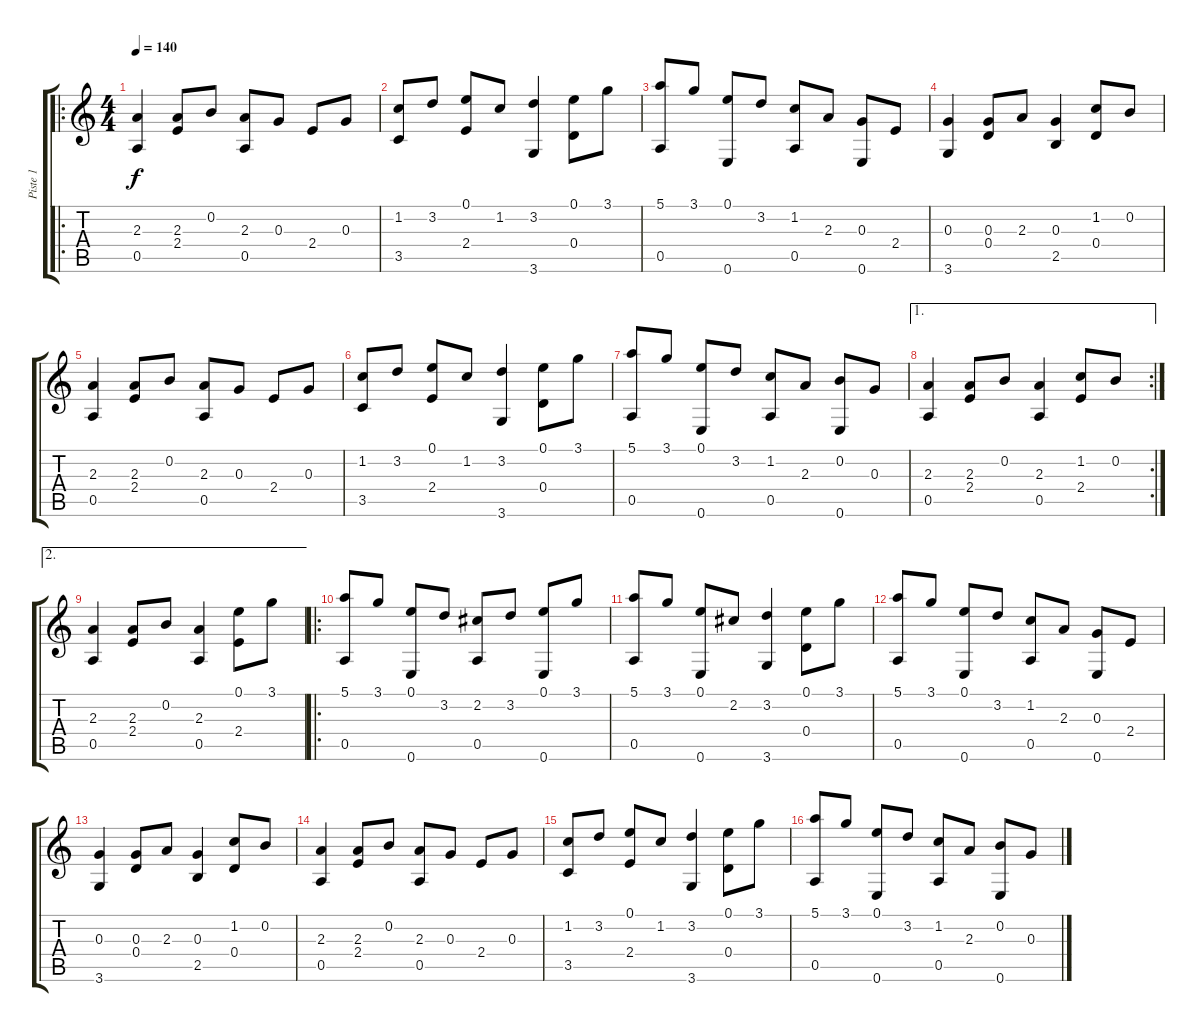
\track ("Piste 1" "Piste 1") {instrument acousticguitarnylon}
\staff {score tabs}
\tuning (E4 B3 G3 D3 A2 E2) {hide}
\ro
\ts (4 4)
\tempo 140
\clef g2
\ks c
(2.3 0.5).4{dy f instrument acousticguitarnylon} (2.3 2.4).8 0.2.8 (2.3 0.5).8 0.3.8 2.4.8 0.3.8 |
(1.2 3.5).8 3.2.8 (0.1 2.4).8 1.2.8 (3.2 3.6).4 (0.1 0.4).8 3.1.8 |
(5.1 0.5).8 3.1.8 (0.1 0.6).8 3.2.8 (1.2 0.5).8 2.3.8 (0.3 0.6).8 2.4.8 |
(0.3 3.6).4 (0.3 0.4).8 2.3.8 (0.3 2.5).4 (1.2 0.4).8 0.2.8 |
(2.3 0.5).4 (2.3 2.4).8 0.2.8 (2.3 0.5).8 0.3.8 2.4.8 0.3.8 |
(1.2 3.5).8 3.2.8 (0.1 2.4).8 1.2.8 (3.2 3.6).4 (0.1 0.4).8 3.1.8 |
(5.1 0.5).8 3.1.8 (0.1 0.6).8 3.2.8 (1.2 0.5).8 2.3.8 (0.2 0.6).8 0.3.8 |
\ae 1
\rc 2
(2.3 0.5).4 (2.3 2.4).8 0.2.8 (2.3 0.5).4 (1.2 2.4).8 0.2.8 |
\ae 2
(2.3 0.5).4 (2.3 2.4).8 0.2.8 (2.3 0.5).4 (0.1 2.4).8 3.1.8 |
\ro
(5.1 0.5).8 3.1.8 (0.1 0.6).8 3.2.8 (2.2 0.5).8 3.2.8 (0.1 0.6).8 3.1.8 |
(5.1 0.5).8 3.1.8 (0.1 0.6).8 2.2.8 (3.2 3.6).4 (0.1 0.4).8 3.1.8 |
(5.1 0.5).8 3.1.8 (0.1 0.6).8 3.2.8 (1.2 0.5).8 2.3.8 (0.3 0.6).8 2.4.8 |
(0.3 3.6).4 (0.3 0.4).8 2.3.8 (0.3 2.5).4 (1.2 0.4).8 0.2.8 |
(2.3 0.5).4 (2.3 2.4).8 0.2.8 (2.3 0.5).8 0.3.8 2.4.8 0.3.8 |
(1.2 3.5).8 3.2.8 (0.1 2.4).8 1.2.8 (3.2 3.6).4 (0.1 0.4).8 3.1.8 |
(5.1 0.5).8 3.1.8 (0.1 0.6).8 3.2.8 (1.2 0.5).8 2.3.8 (0.2 0.6).8 0.3.8
